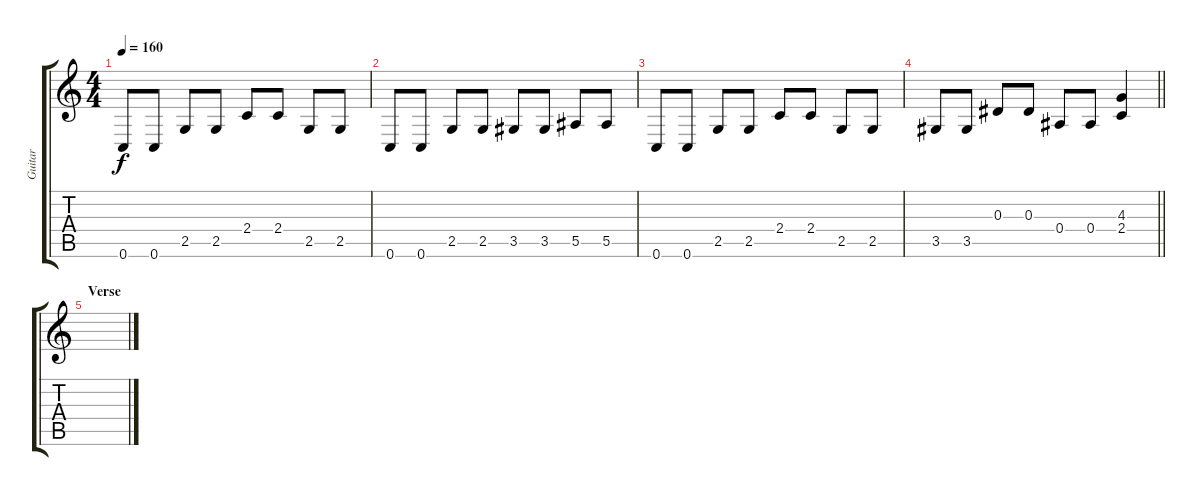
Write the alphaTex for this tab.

\track ("Guitar" "Guitar") {instrument distortionguitar}
\staff {score tabs}
\tuning (C4 G3 Eb3 Bb2 F2 C2) {hide}
\ts (4 4)
\tempo 160
\clef g2
\ks c
0.6.8{dy f} 0.6.8 2.5.8 2.5.8 2.4.8 2.4.8 2.5.8 2.5.8 |
0.6.8 0.6.8 2.5.8 2.5.8 3.5.8 3.5.8 5.5.8 5.5.8 |
0.6.8 0.6.8 2.5.8 2.5.8 2.4.8 2.4.8 2.5.8 2.5.8 |
\barLineRight lightlight
3.5.8 3.5.8 0.3.8 0.3.8 0.4.8 0.4.8 (4.3 2.4).4 |
\section ("" "Verse")
